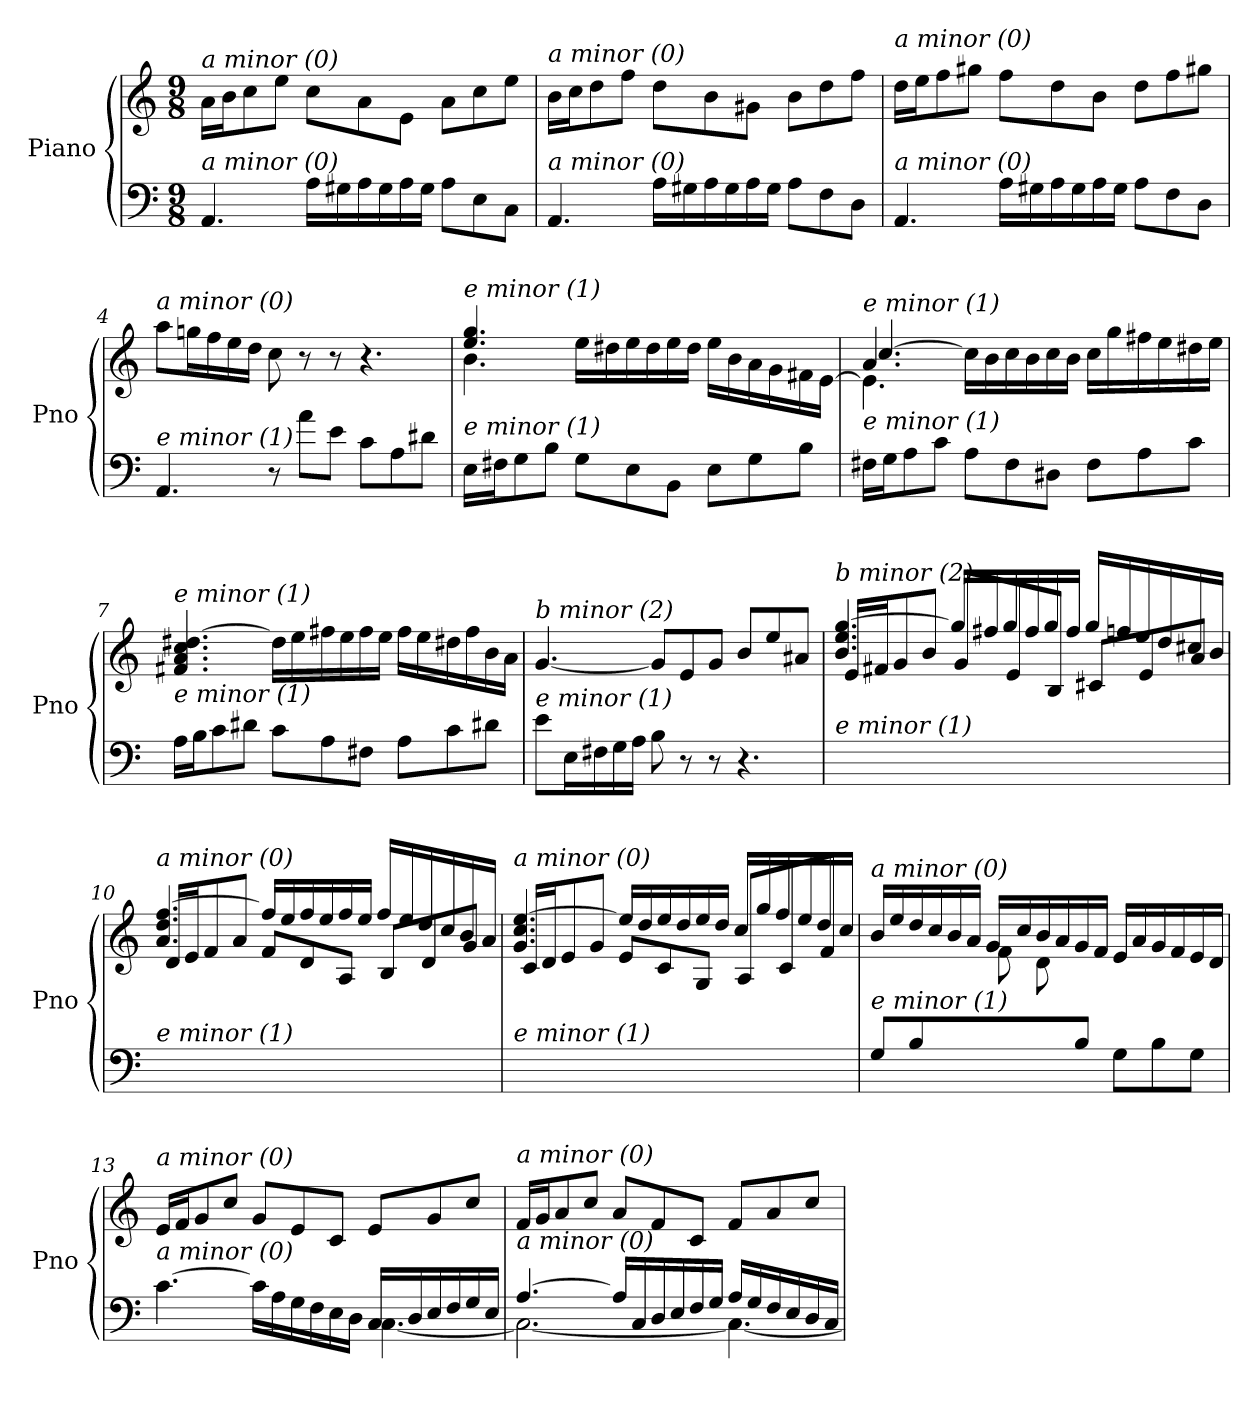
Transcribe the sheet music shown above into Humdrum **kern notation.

**kern	**kern
*part1	*part1
*staff2	*staff1
*I"Piano	*
*I'Pno	*
*clefF4	*clefG2
*k[]	*k[]
*M9/8	*M9/8
=1	=1
!	!LO:TX:i:t=a minor (0)
!LO:TX:i:t=a minor (0)	!
4.AA/	16a\LL
.	16b\J
.	8cc\
.	8ee\J
16A\LL	8cc\L
16G#X\	.
16A\	8a\
16G#\	.
16A\	8e\J
16G#\JJ	.
8A\L	8a\L
8E\	8cc\
8C\J	8ee\J
=2	=2
!	!LO:TX:i:t=a minor (0)
!LO:TX:i:t=a minor (0)	!
4.AA/	16b\LL
.	16cc\J
.	8dd\
.	8ff\J
16A\LL	8dd\L
16G#X\	.
16A\	8b\
16G#\	.
16A\	8g#X\J
16G#\JJ	.
8A\L	8b\L
8F\	8dd\
8D\J	8ff\J
=3	=3
!	!LO:TX:i:t=a minor (0)
!LO:TX:i:t=a minor (0)	!
4.AA/	16dd\LL
.	16ee\J
.	8ff\
.	8gg#X\J
16A\LL	8ff\L
16G#X\	.
16A\	8dd\
16G#\	.
16A\	8b\J
16G#\JJ	.
8A\L	8dd\L
8F\	8ff\
8D\J	8gg#X\J
!!LO:LB:g=z
=4	=4
!	!LO:TX:i:t=a minor (0)
!LO:TX:i:t=e minor (1)	!
4.AA/	8aa\L
.	16ggn\L
.	16ff\
.	16ee\
.	16dd\JJ
8r	8cc\
8a\L	8r
8e\J	8r
8c\L	4.r
8A\	.
8d#X\J	.
=5	=5
*^	*^
!	!	!LO:TX:i:t=e minor (1)	!
!LO:TX:i:t=e minor (1)	!	!	!
4.ryy	16E\LL	4.ee/ 4.gg/	4.b\
.	16F#X\J	.	.
.	8G\	.	.
.	8B\J	.	.
2.ryy	8G\L	16ee\LL	2.ryy
.	.	16dd#X\	.
.	8E\	16ee\	.
.	.	16dd#\	.
.	8BB\J	16ee\	.
.	.	16dd#\JJ	.
.	8E\L	16ee\LL	.
.	.	16b\	.
.	8G\	16a\	.
.	.	16g\	.
.	8B\J	16f#X\	.
.	.	[16e\JJ	.
=6	=6	=6	=6
*	*^	*	*^
!	!	!	!LO:TX:i:t=e minor (1)	!	!
!LO:TX:i:t=e minor (1)	!	!	!	!	!
4.ryy	2.ryy	16F#X\LL	4.e\]	4.a/	[4.cc/
.	.	16G\J	.	.	.
.	.	8A\	.	.	.
.	.	8c\J	.	.	.
2.ryy	.	8A\L	4.ryy	2.ryy	16cc\LL]
.	.	.	.	.	16b\
.	.	8F#\	.	.	16cc\
.	.	.	.	.	16b\
.	.	8D#X\J	.	.	16cc\
.	.	.	.	.	16b\JJ
.	4.ryy	8F#\L	16cc\LL	.	4.ryy
.	.	.	16gg\	.	.
.	.	8A\	16ff#X\	.	.
.	.	.	16ee\	.	.
.	.	8c\J	16dd#X\	.	.
.	.	.	16ee\JJ	.	.
*v	*v	*v	*	*	*
*	*v	*v	*v
!!LO:LB:g=z
=7	=7
!	!LO:TX:i:t=e minor (1)
!LO:TX:i:t=e minor (1)	!
16A\LL	4.f#X/ 4.a/ 4.cc/ [4.dd#X/
16B\J	.
8c\	.
8d#X\J	.
8c\L	16dd#\LL]
.	16ee\
8A\	16ff#X\
.	16ee\
8F#X\J	16ff#\
.	16ee\JJ
8A\L	16ff#\LL
.	16ee\
8c\	16dd#X\
.	16ff#\
8d#X\J	16b\
.	16a\JJ
=8	=8
!	!LO:TX:i:t=b minor (2)
!LO:TX:i:t=e minor (1)	!
8e\L	[4.g/
16E\L	.
16F#X\	.
16G\	.
16A\JJ	.
8B\	8g/L]
8r	8e/
8r	8g/J
4.r	8b/L
.	8ee/
.	8a#X/J
=9	=9
*	*^
!	!LO:TX:i:t=b minor (2)	!
!LO:TX:i:t=e minor (1)	!	!
1ryy	4.b/ 4.ee/ [4.gg/	16e/LL
.	.	16f#X/J
.	.	8g/
.	.	8b/J
.	16gg/LL]	8g/L
.	16ff#X/	.
.	16gg/	8e/
.	16ff#/	.
.	16gg/	8B/J
.	16ff#/JJ	.
.	16gg/LL	8c#X/L
.	16ffn/	.
.	16ee/	8e/
.	16dd/	.
8ryy	16cc#X/	8a/J
.	16b/JJ	.
!!LO:LB:g=z	!!
=10	=10	=10
!	!LO:TX:i:t=a minor (0)	!
!LO:TX:i:t=e minor (1)	!	!
1ryy	4.a/ 4.dd/ [4.ff/	16d/LL
.	.	16e/J
.	.	8f/
.	.	8a/J
.	16ff/LL]	8f/L
.	16ee/	.
.	16ff/	8d/
.	16ee/	.
.	16ff/	8A/J
.	16ee/JJ	.
.	16ff/LL	8B/L
.	16ee/	.
.	16dd/	8d/
.	16cc/	.
8ryy	16b/	8g/J
.	16a/JJ	.
=11	=11	=11
!	!LO:TX:i:t=a minor (0)	!
!LO:TX:i:t=e minor (1)	!	!
1ryy	4.g/ 4.cc/ [4.ee/	16c/LL
.	.	16d/J
.	.	8e/
.	.	8g/J
.	16ee/LL]	8e/L
.	16dd/	.
.	16ee/	8c/
.	16dd/	.
.	16ee/	8G/J
.	16dd/JJ	.
.	16cc/LL	8A/L
.	16gg/	.
.	16ff/	8c/
.	16ee/	.
8ryy	16dd/	8f/J
.	16cc/JJ	.
=12	=12	=12
!	!LO:TX:i:t=a minor (0)	!
!LO:TX:i:t=e minor (1)	!	!
8G/L	16b/LL	4ryy
.	16ee/	.
8B/	16dd/	.
.	16cc/	.
4.ryy	16b/	8d\J
.	16a/JJ	.
.	16g/LL	8f\L
.	16cc/	.
.	16b/	8d\
.	16a/	.
8B/J	16g/	2ryy
.	16f/JJ	.
8G\L	16e/LL	.
.	16a/	.
8B\	16g/	.
.	16f/	.
8G\J	16e/	.
.	16d/JJ	.
!!LO:LB:g=z	!!
=13	=13	=13
*^	*	*
!	!	!LO:TX:i:t=a minor (0)	!
!LO:TX:i:t=a minor (0)	!	!	!
[4.c\	2.ryy	16e/LL	2.ryy
.	.	16f/J	.
.	.	8g/	.
.	.	8cc/J	.
16c\LL]	.	8g/L	.
16A\	.	.	.
16G\	.	8e/	.
16F\	.	.	.
16E\	.	8c/J	.
16D\JJ	.	.	.
16C/LL	[4.C\	8e/L	4.ryy
16D/	.	.	.
16E/	.	8g/	.
16F/	.	.	.
16G/	.	8cc/J	.
16E/JJ	.	.	.
*	*	*v	*v
=14	=14	=14
!	!	!LO:TX:i:t=a minor (0)
!LO:TX:i:t=a minor (0)	!	!
[4.A/	2.C\_	16f/LL
.	.	16g/J
.	.	8a/
.	.	8cc/J
16A/LL]	.	8a/L
16C/	.	.
16D/	.	8f/
16E/	.	.
16F/	.	8c/J
16G/JJ	.	.
16A/LL	4.C\_	8f/L
16G/	.	.
16F/	.	8a/
16E/	.	.
16D/	.	8cc/J
16C/JJ	.	.
*v	*v	*
=	=
*-	*-
